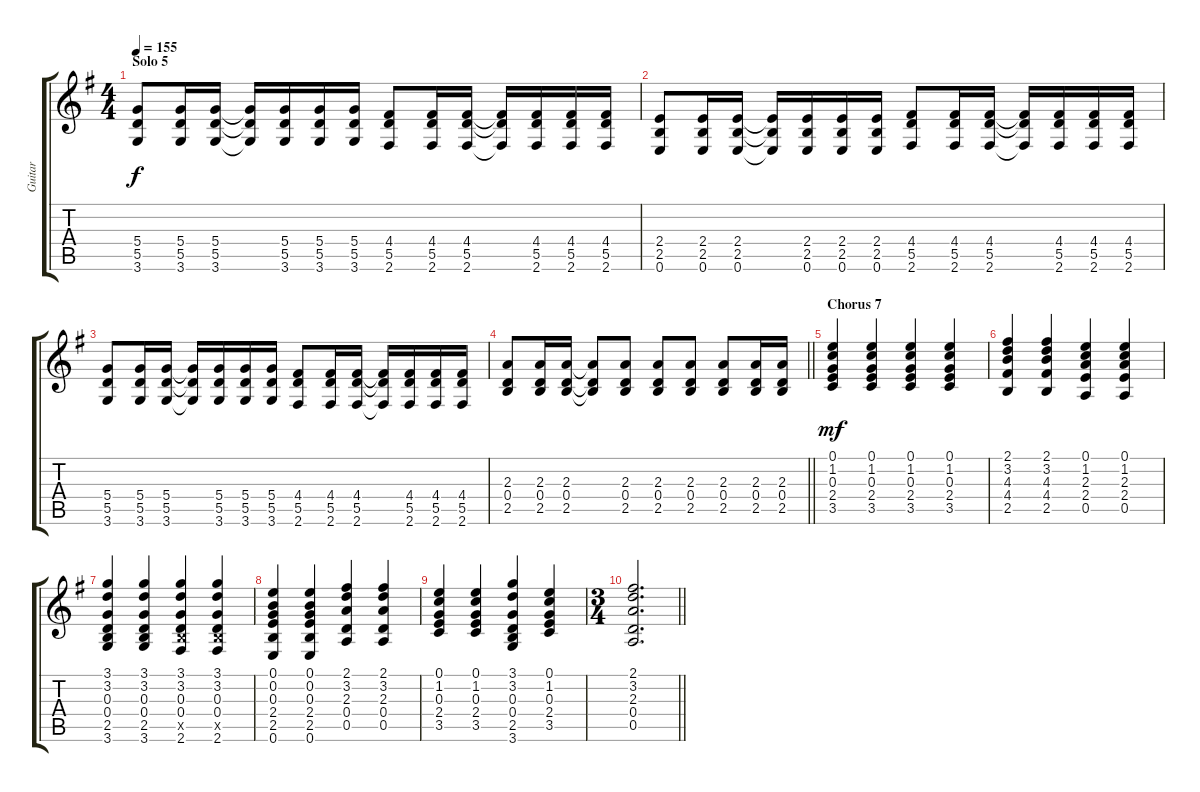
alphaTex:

\track ("Guitar" "Guitar") {instrument distortionguitar}
\staff {score tabs}
\tuning (E4 B3 G3 D3 A2 E2) {hide}
\ts (4 4)
\section ("" "Solo 5")
\tempo 155
\clef g2
\ks g
(5.4 5.5 3.6).8{dy f volume 6} (5.4 5.5 3.6).16 (5.4 5.5 3.6).16 (5.4{t} 5.5{t} 3.6{t}).16 (5.4 5.5 3.6).16 (5.4 5.5 3.6).16 (5.4 5.5 3.6).16 (4.4 5.5 2.6).8 (4.4 5.5 2.6).16 (4.4 5.5 2.6).16 (4.4{t} 5.5{t} 2.6{t}).16 (4.4 5.5 2.6).16 (4.4 5.5 2.6).16 (4.4 5.5 2.6).16 |
(2.4 2.5 0.6).8 (2.4 2.5 0.6).16 (2.4 2.5 0.6).16 (2.4{t} 2.5{t} 0.6{t}).16 (2.4 2.5 0.6).16 (2.4 2.5 0.6).16 (2.4 2.5 0.6).16 (4.4 5.5 2.6).8 (4.4 5.5 2.6).16 (4.4 5.5 2.6).16 (4.4{t} 5.5{t} 2.6{t}).16 (4.4 5.5 2.6).16 (4.4 5.5 2.6).16 (4.4 5.5 2.6).16 |
(5.4 5.5 3.6).8 (5.4 5.5 3.6).16 (5.4 5.5 3.6).16 (5.4{t} 5.5{t} 3.6{t}).16 (5.4 5.5 3.6).16 (5.4 5.5 3.6).16 (5.4 5.5 3.6).16 (4.4 5.5 2.6).8 (4.4 5.5 2.6).16 (4.4 5.5 2.6).16 (4.4{t} 5.5{t} 2.6{t}).16 (4.4 5.5 2.6).16 (4.4 5.5 2.6).16 (4.4 5.5 2.6).16 |
\barLineRight lightlight
(2.3 0.4 2.5).8 (2.3 0.4 2.5).16 (2.3 0.4 2.5).16 (2.3{t} 0.4{t} 2.5{t}).8 (2.3 0.4 2.5).8 (2.3 0.4 2.5).8 (2.3 0.4 2.5).8 (2.3 0.4 2.5).8 (2.3 0.4 2.5).16 (2.3 0.4 2.5).16 |
\section ("" "Chorus 7")
(0.1 1.2 0.3 2.4 3.5).4{dy mf volume 2} (0.1 1.2 0.3 2.4 3.5).4 (0.1 1.2 0.3 2.4 3.5).4 (0.1 1.2 0.3 2.4 3.5).4 |
(2.1 3.2 4.3 4.4 2.5).4 (2.1 3.2 4.3 4.4 2.5).4 (0.1 1.2 2.3 2.4 0.5).4 (0.1 1.2 2.3 2.4 0.5).4 |
(3.1 3.2 0.3 0.4 2.5 3.6).4 (3.1 3.2 0.3 0.4 2.5 3.6).4 (3.1 3.2 0.3 0.4 2.5{x} 2.6).4 (3.1 3.2 0.3 0.4 2.5{x} 2.6).4 |
(0.1 0.2 0.3 2.4 2.5 0.6).4 (0.1 0.2 0.3 2.4 2.5 0.6).4 (2.1 3.2 2.3 0.4 0.5).4 (2.1 3.2 2.3 0.4 0.5).4 |
(0.1 1.2 0.3 2.4 3.5).4{volume 0} (0.1 1.2 0.3 2.4 3.5).4 (3.1 3.2 0.3 0.4 2.5 3.6).4 (0.1 1.2 0.3 2.4 3.5).4 |
\ts (3 4)
\barLineRight lightlight
(2.1 3.2 2.3 0.4 0.5).2{d}
